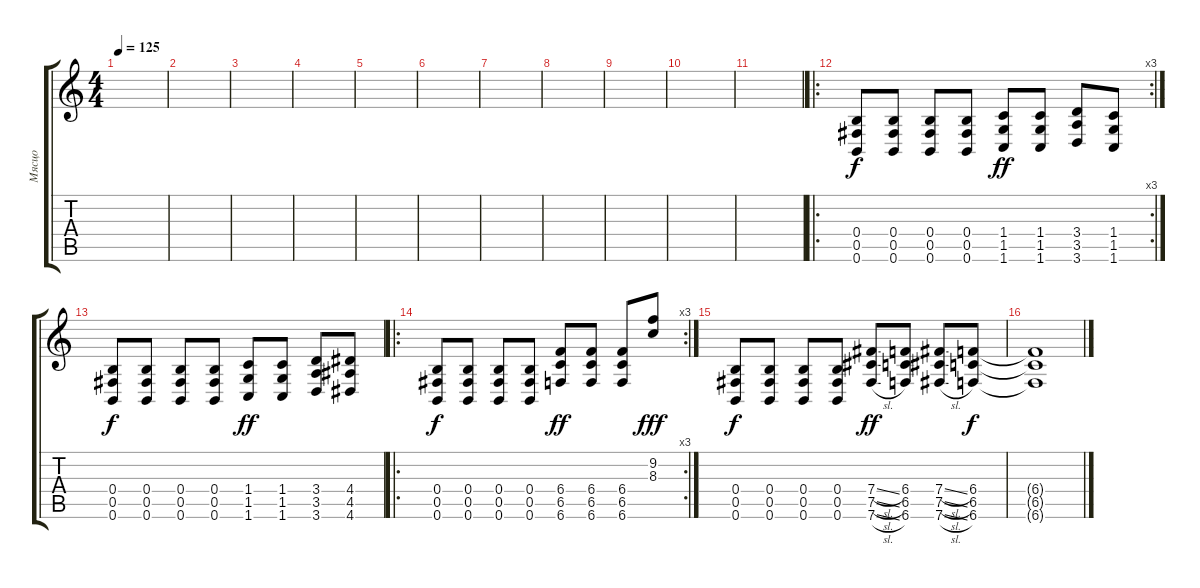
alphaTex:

\track ("Мясцо" "Мясцо") {instrument distortionguitar}
\staff {score tabs}
\tuning (Db4 Ab3 E3 B2 Gb2 B1) {hide}
\ts (4 4)
\tempo 125
\clef g2
\ks c
|
|
|
|
|
|
|
|
|
|
|
\ro
\rc 3
(0.4 0.5 0.6).8 (0.4 0.5 0.6).8 (0.4 0.5 0.6).8 (0.4 0.5 0.6).8 (1.4 1.5 1.6).8{dy ff} (1.4 1.5 1.6).8 (3.4 3.5 3.6).8 (1.4 1.5 1.6).8 |
(0.4 0.5 0.6).8{dy f} (0.4 0.5 0.6).8 (0.4 0.5 0.6).8 (0.4 0.5 0.6).8 (1.4 1.5 1.6).8{dy ff} (1.4 1.5 1.6).8 (3.4 3.5 3.6).8 (4.4 4.5 4.6).8 |
\ro
\rc 3
(0.4 0.5 0.6).8{dy f} (0.4 0.5 0.6).8 (0.4 0.5 0.6).8 (0.4 0.5 0.6).8 (6.4 6.5 6.6).8{dy ff} (6.4 6.5 6.6).8 (6.4 6.5 6.6).8 (9.2 8.3).8{dy fff} |
(0.4 0.5 0.6).8{dy f} (0.4 0.5 0.6).8 (0.4 0.5 0.6).8 (0.4 0.5 0.6).8 (7.4{sl} 7.5{sl} 7.6{sl}).8{dy ff} (6.4 6.5 6.6).8 (7.4{sl} 7.5{sl} 7.6{sl}).8 (6.4 6.5 6.6).8{dy f} |
(6.4{t} 6.5{t} 6.6{t}).1
